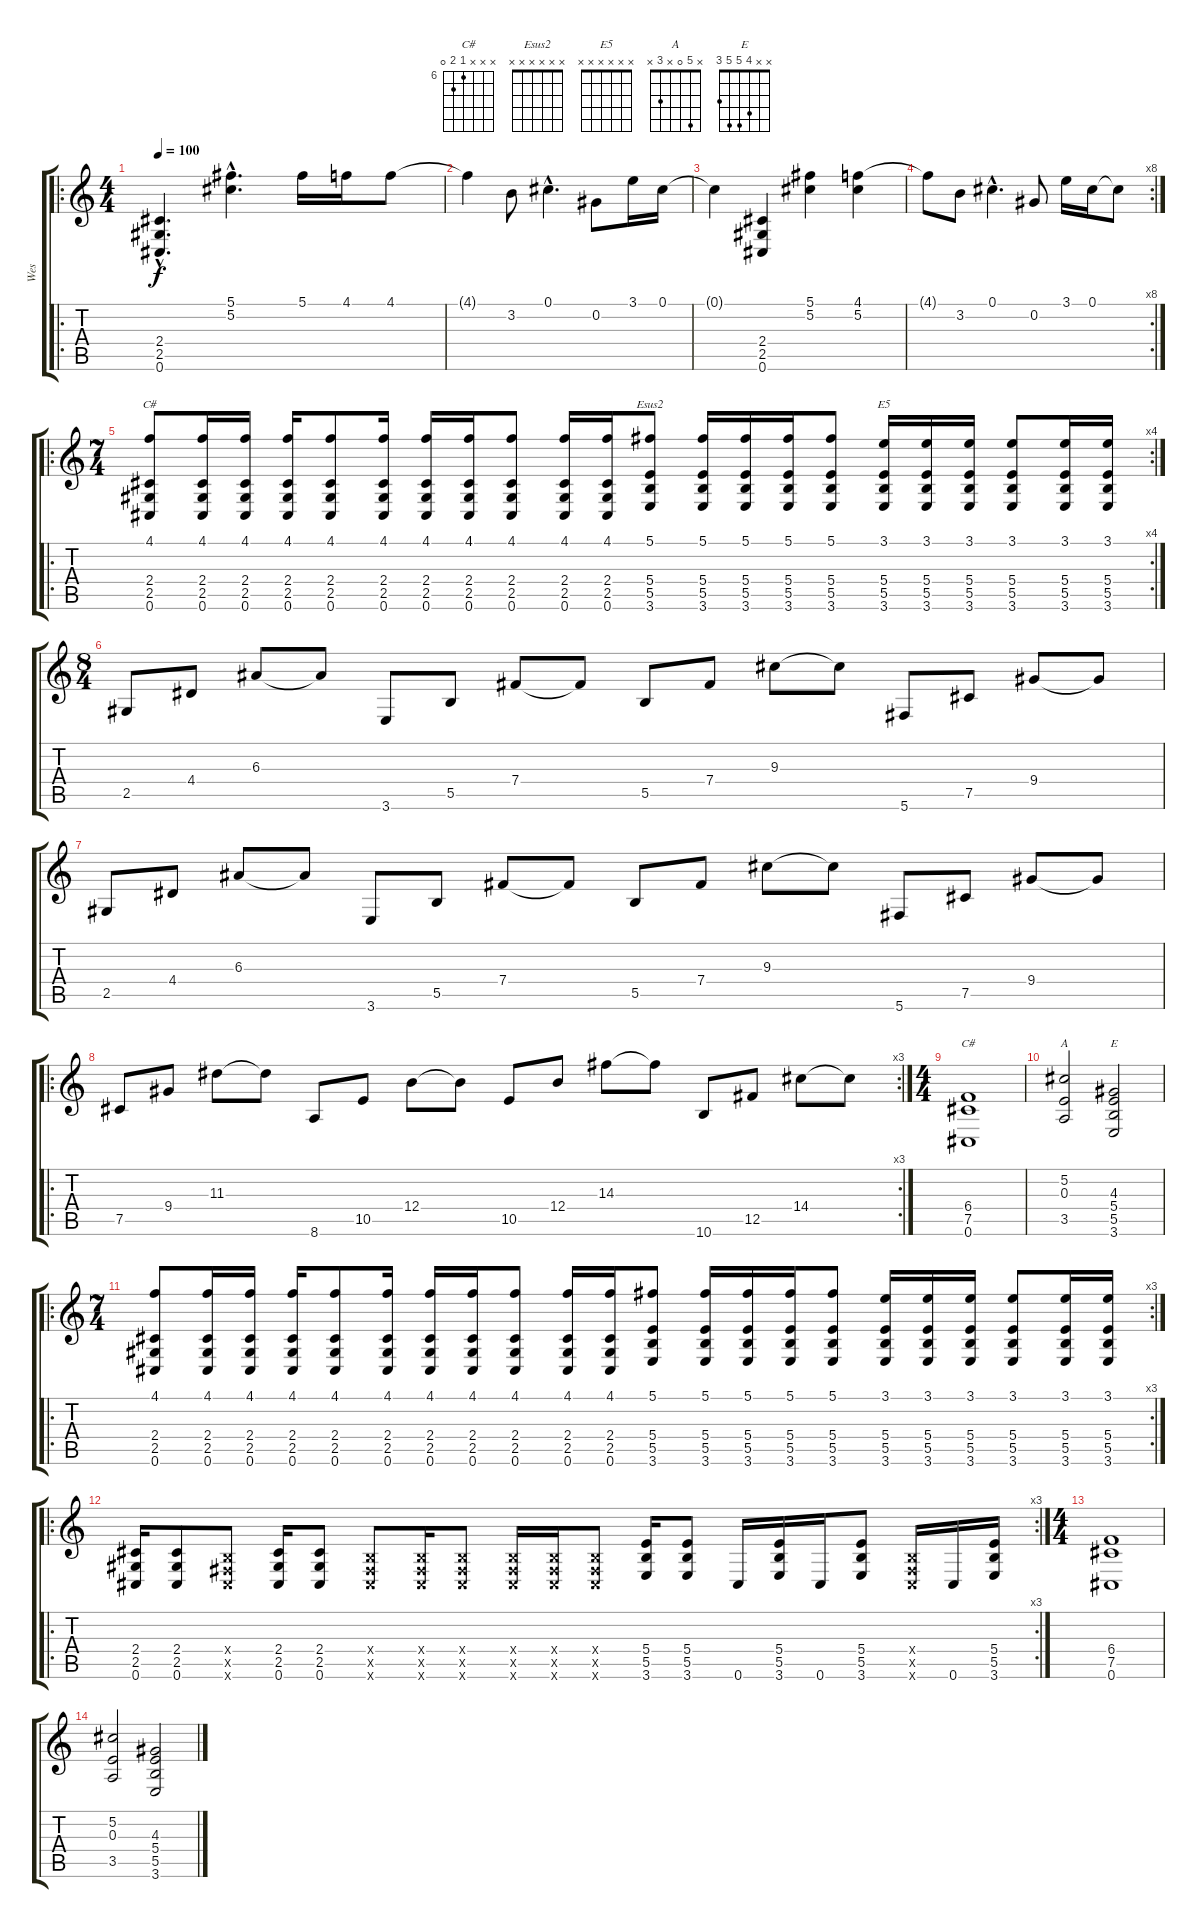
\track ("Wes" "Wes") {instrument electricguitarclean}
\staff {score tabs}
\tuning (Db4 Ab3 E3 B2 Gb2 Db2) {hide}
\chord ("C#" x x x x x x) {firstfret 0}
\chord ("Esus2" x x x x x x) {firstfret 0}
\chord ("E5" x x x x x x) {firstfret 0}
\chord ("C#" x x x 6 7 0) {firstfret 6}
\chord ("A" x 5 0 x 3 x)
\chord ("E" x x 4 5 5 3)
\ro
\ts (4 4)
\tempo 100
\clef g2
\ks c
(2.4{hac} 2.5{hac} 0.6{hac}).4{d dy f volume 10} (5.1{hac} 5.2{hac}).4{d} 5.1.16 4.1.16 4.1.8 |
4.1{t}.4 3.2.8 0.1{hac}.4{d} 0.2.8 3.1.16 0.1.16 |
0.1{t}.4 (2.4 2.5 0.6).4 (5.1 5.2).4 (4.1 5.2).4 |
\rc 8
4.1{t}.8 3.2.8 0.1{hac}.4{d} 0.2.8 3.1.16 0.1.16 0.1{t}.8 |
\ro
\rc 4
\ts (7 4)
(4.1 2.4 2.5 0.6).8{ch "C#" volume 13 instrument overdrivenguitar} (4.1 2.4 2.5 0.6).16 (4.1 2.4 2.5 0.6).16 (4.1 2.4 2.5 0.6).16 (4.1 2.4 2.5 0.6).8 (4.1 2.4 2.5 0.6).16 (4.1 2.4 2.5 0.6).16 (4.1 2.4 2.5 0.6).16 (4.1 2.4 2.5 0.6).8 (4.1 2.4 2.5 0.6).16 (4.1 2.4 2.5 0.6).16 (5.1 5.4 5.5 3.6).8{ch "Esus2"} (5.1 5.4 5.5 3.6).16 (5.1 5.4 5.5 3.6).16 (5.1 5.4 5.5 3.6).16 (5.1 5.4 5.5 3.6).8 (3.1 5.4 5.5 3.6).16{ch "E5"} (3.1 5.4 5.5 3.6).16 (3.1 5.4 5.5 3.6).16 (3.1 5.4 5.5 3.6).8 (3.1 5.4 5.5 3.6).16 (3.1 5.4 5.5 3.6).16 |
\ts (8 4)
2.5.8{instrument electricguitarjazz} 4.4.8 6.3.8 6.3{t}.8 3.6.8 5.5.8 7.4.8 7.4{t}.8 5.5.8 7.4.8 9.3.8 9.3{t}.8 5.6.8 7.5.8 9.4.8 9.4{t}.8 |
2.5.8 4.4.8 6.3.8 6.3{t}.8 3.6.8 5.5.8 7.4.8 7.4{t}.8 5.5.8 7.4.8 9.3.8 9.3{t}.8 5.6.8 7.5.8 9.4.8 9.4{t}.8 |
\ro
\rc 3
7.5.8 9.4.8 11.3.8 11.3{t}.8 8.6.8 10.5.8 12.4.8 12.4{t}.8 10.5.8 12.4.8 14.3.8 14.3{t}.8 10.6.8 12.5.8 14.4.8 14.4{t}.8 |
\ts (4 4)
(6.4 7.5 0.6).1{ch "C#"} |
(5.2 0.3 3.5).2{ch "A"} (4.3 5.4 5.5 3.6).2{ch "E"} |
\ro
\rc 3
\ts (7 4)
(4.1 2.4 2.5 0.6).8{volume 13 instrument overdrivenguitar} (4.1 2.4 2.5 0.6).16 (4.1 2.4 2.5 0.6).16 (4.1 2.4 2.5 0.6).16 (4.1 2.4 2.5 0.6).8 (4.1 2.4 2.5 0.6).16 (4.1 2.4 2.5 0.6).16 (4.1 2.4 2.5 0.6).16 (4.1 2.4 2.5 0.6).8 (4.1 2.4 2.5 0.6).16 (4.1 2.4 2.5 0.6).16 (5.1 5.4 5.5 3.6).8 (5.1 5.4 5.5 3.6).16 (5.1 5.4 5.5 3.6).16 (5.1 5.4 5.5 3.6).16 (5.1 5.4 5.5 3.6).8 (3.1 5.4 5.5 3.6).16 (3.1 5.4 5.5 3.6).16 (3.1 5.4 5.5 3.6).16 (3.1 5.4 5.5 3.6).8 (3.1 5.4 5.5 3.6).16 (3.1 5.4 5.5 3.6).16 |
\ro
\rc 3
(2.4 2.5 0.6).16 (2.4 2.5 0.6).8 (0.4{x} 0.5{x} 0.6{x}).8 (2.4 2.5 0.6).16 (2.4 2.5 0.6).8 (0.4{x} 0.5{x} 0.6{x}).8 (0.4{x} 0.5{x} 0.6{x}).16 (0.4{x} 0.5{x} 0.6{x}).8 (0.4{x} 0.5{x} 0.6{x}).16 (0.4{x} 0.5{x} 0.6{x}).16 (0.4{x} 0.5{x} 0.6{x}).8 (5.4 5.5 3.6).16 (5.4 5.5 3.6).8 0.6.16 (5.4 5.5 3.6).16 0.6.16 (5.4 5.5 3.6).8 (0.4{x} 0.5{x} 0.6{x}).16 0.6.16 (5.4 5.5 3.6).16 |
\ts (4 4)
(6.4 7.5 0.6).1 |
(5.2 0.3 3.5).2 (4.3 5.4 5.5 3.6).2
